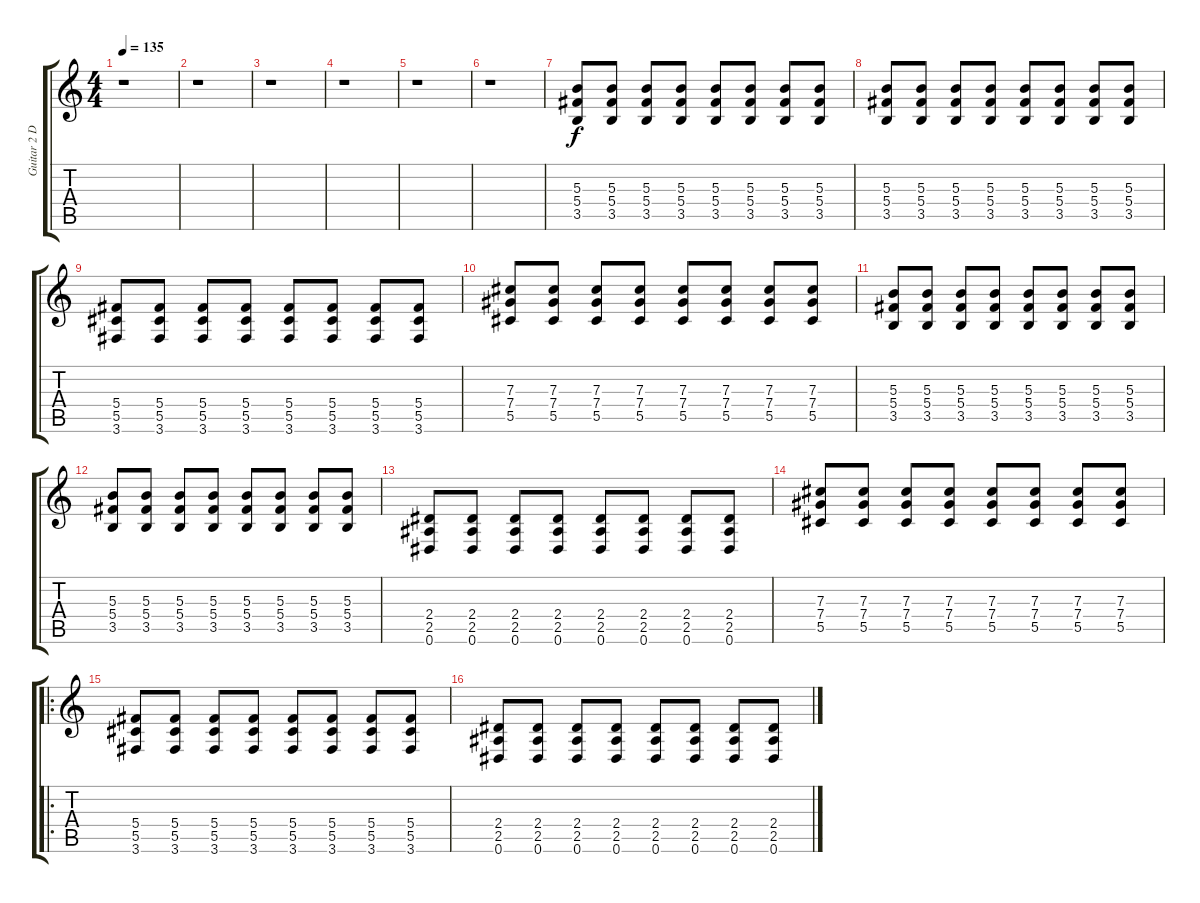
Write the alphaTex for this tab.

\track ("Guitar 2 Dist." "Guitar 2 D") {instrument distortionguitar}
\staff {score tabs}
\tuning (Eb4 Bb3 Gb3 Db3 Ab2 Eb2) {hide}
\ts (4 4)
\tempo 135
\clef g2
\ks c
r.1{dy f} |
r.1 |
r.1 |
r.1 |
r.1 |
r.1 |
(5.3 5.4 3.5).8 (5.3 5.4 3.5).8 (5.3 5.4 3.5).8 (5.3 5.4 3.5).8 (5.3 5.4 3.5).8 (5.3 5.4 3.5).8 (5.3 5.4 3.5).8 (5.3 5.4 3.5).8 |
(5.3 5.4 3.5).8 (5.3 5.4 3.5).8 (5.3 5.4 3.5).8 (5.3 5.4 3.5).8 (5.3 5.4 3.5).8 (5.3 5.4 3.5).8 (5.3 5.4 3.5).8 (5.3 5.4 3.5).8 |
(5.4 5.5 3.6).8 (5.4 5.5 3.6).8 (5.4 5.5 3.6).8 (5.4 5.5 3.6).8 (5.4 5.5 3.6).8 (5.4 5.5 3.6).8 (5.4 5.5 3.6).8 (5.4 5.5 3.6).8 |
(7.3 7.4 5.5).8 (7.3 7.4 5.5).8 (7.3 7.4 5.5).8 (7.3 7.4 5.5).8 (7.3 7.4 5.5).8 (7.3 7.4 5.5).8 (7.3 7.4 5.5).8 (7.3 7.4 5.5).8 |
(5.3 5.4 3.5).8 (5.3 5.4 3.5).8 (5.3 5.4 3.5).8 (5.3 5.4 3.5).8 (5.3 5.4 3.5).8 (5.3 5.4 3.5).8 (5.3 5.4 3.5).8 (5.3 5.4 3.5).8 |
(5.3 5.4 3.5).8 (5.3 5.4 3.5).8 (5.3 5.4 3.5).8 (5.3 5.4 3.5).8 (5.3 5.4 3.5).8 (5.3 5.4 3.5).8 (5.3 5.4 3.5).8 (5.3 5.4 3.5).8 |
(2.4 2.5 0.6).8 (2.4 2.5 0.6).8 (2.4 2.5 0.6).8 (2.4 2.5 0.6).8 (2.4 2.5 0.6).8 (2.4 2.5 0.6).8 (2.4 2.5 0.6).8 (2.4 2.5 0.6).8 |
(7.3 7.4 5.5).8 (7.3 7.4 5.5).8 (7.3 7.4 5.5).8 (7.3 7.4 5.5).8 (7.3 7.4 5.5).8 (7.3 7.4 5.5).8 (7.3 7.4 5.5).8 (7.3 7.4 5.5).8 |
\ro
(5.4 5.5 3.6).8 (5.4 5.5 3.6).8 (5.4 5.5 3.6).8 (5.4 5.5 3.6).8 (5.4 5.5 3.6).8 (5.4 5.5 3.6).8 (5.4 5.5 3.6).8 (5.4 5.5 3.6).8 |
(2.4 2.5 0.6).8 (2.4 2.5 0.6).8 (2.4 2.5 0.6).8 (2.4 2.5 0.6).8 (2.4 2.5 0.6).8 (2.4 2.5 0.6).8 (2.4 2.5 0.6).8 (2.4 2.5 0.6).8
